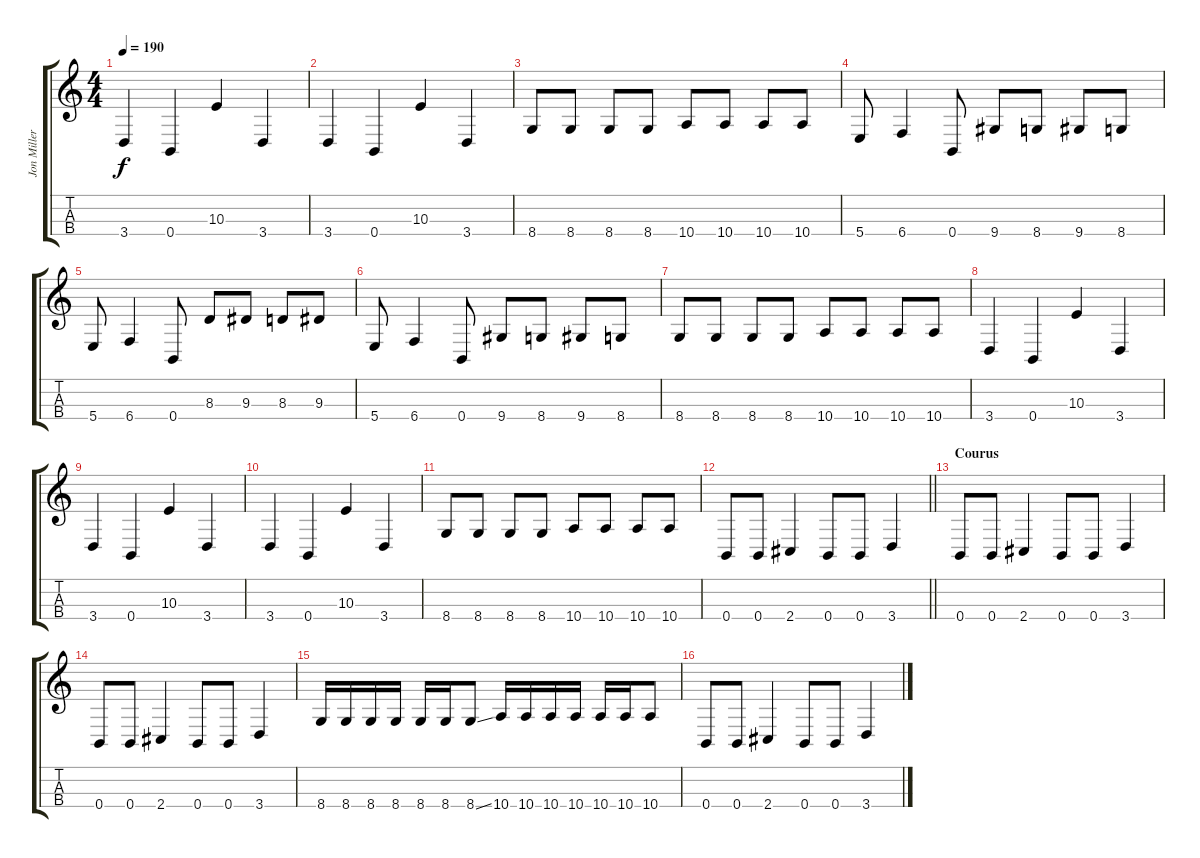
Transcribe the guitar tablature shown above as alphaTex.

\track ("Jon Miller (Bass Guitar)" "Jon Miller") {instrument electricbasspick}
\staff {score tabs}
\tuning (E3 B2 Gb2 B1) {hide}
\ts (4 4)
\tempo 190
\clef g2
\ks c
3.4.4{dy f} 0.4.4 10.3.4 3.4.4 |
3.4.4 0.4.4 10.3.4 3.4.4 |
8.4.8 8.4.8 8.4.8 8.4.8 10.4.8 10.4.8 10.4.8 10.4.8 |
5.4.8 6.4.4 0.4.8 9.4.8 8.4.8 9.4.8 8.4.8 |
5.4.8 6.4.4 0.4.8 8.3.8 9.3.8 8.3.8 9.3.8 |
5.4.8 6.4.4 0.4.8 9.4.8 8.4.8 9.4.8 8.4.8 |
8.4.8 8.4.8 8.4.8 8.4.8 10.4.8 10.4.8 10.4.8 10.4.8 |
3.4.4 0.4.4 10.3.4 3.4.4 |
3.4.4 0.4.4 10.3.4 3.4.4 |
3.4.4 0.4.4 10.3.4 3.4.4 |
8.4.8 8.4.8 8.4.8 8.4.8 10.4.8 10.4.8 10.4.8 10.4.8 |
\barLineRight lightlight
0.4.8 0.4.8 2.4.4 0.4.8 0.4.8 3.4.4 |
\section ("" "Courus")
0.4.8 0.4.8 2.4.4 0.4.8 0.4.8 3.4.4 |
0.4.8 0.4.8 2.4.4 0.4.8 0.4.8 3.4.4 |
8.4.16 8.4.16 8.4.16 8.4.16 8.4.16 8.4.16 8.4{ss}.8 10.4.16 10.4.16 10.4.16 10.4.16 10.4.16 10.4.16 10.4.8 |
0.4.8 0.4.8 2.4.4 0.4.8 0.4.8 3.4.4
